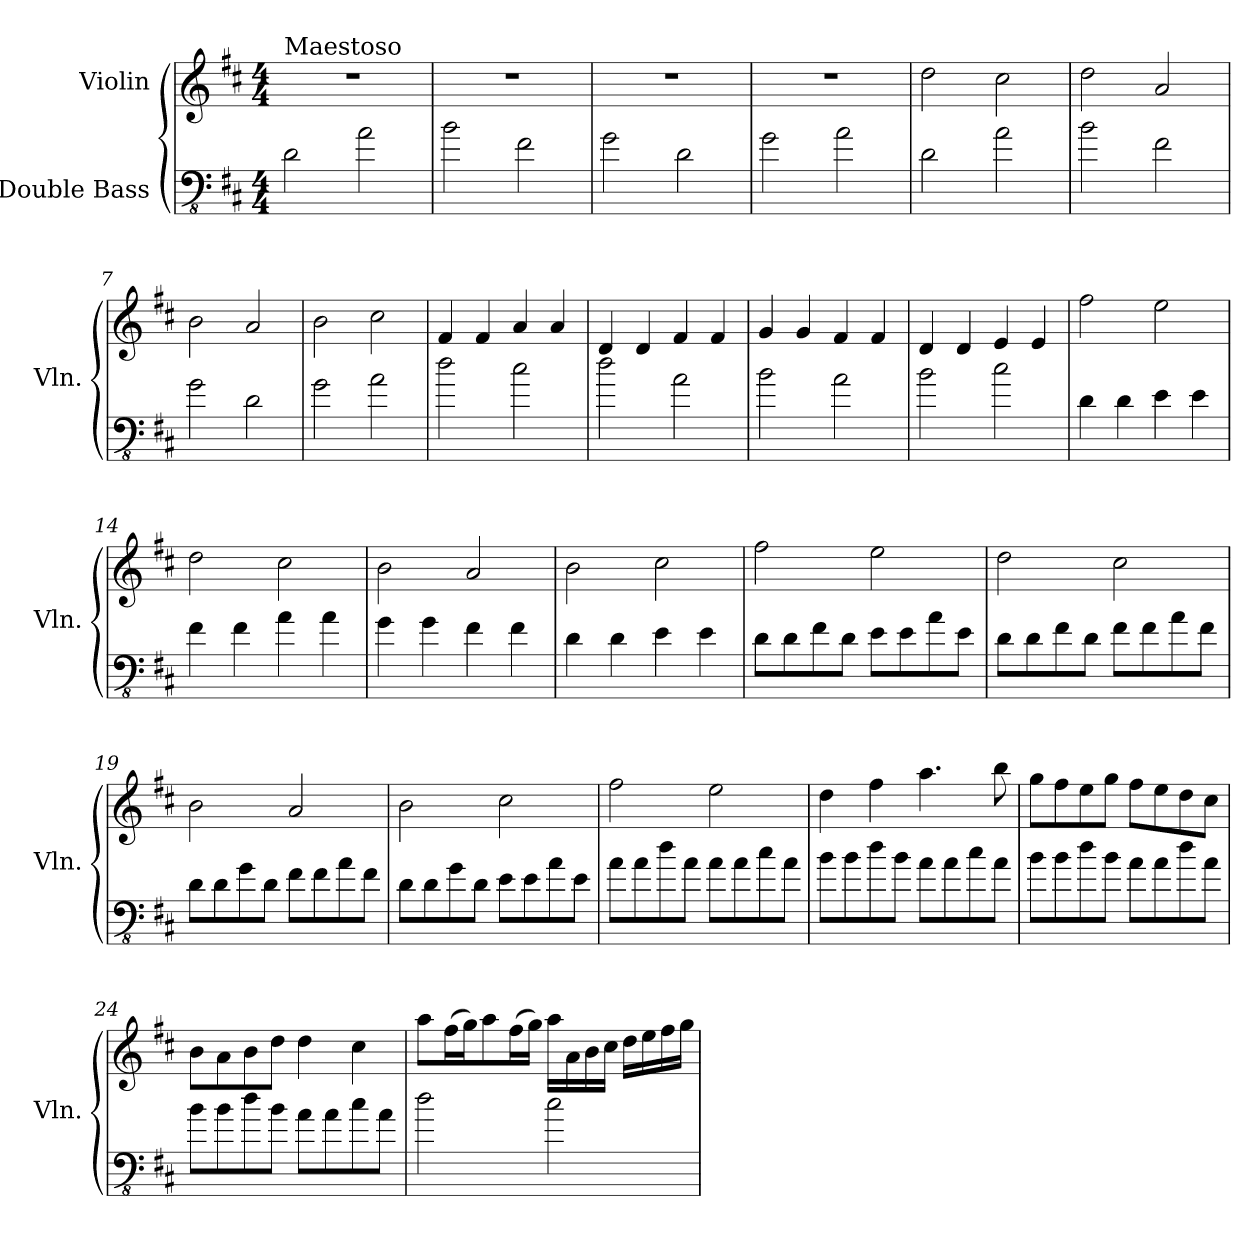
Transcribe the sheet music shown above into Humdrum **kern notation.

**kern	**kern
*part2	*part1
*staff2	*staff1
*I"Double Bass	*I"Violin
*	*I'Vln.
*clefFv4	*clefG2
*ITrd7c12	*
*k[f#c#]	*k[f#c#]
*D:	*D:
*M4/4	*M4/4
=1	=1
!	!LO:TX:a:t=Maestoso
2DD\	1r
2AA\	.
=2	=2
2BB\	1r
2FF#\	.
=3	=3
2GG\	1r
2DD\	.
=4	=4
2GG\	1r
2AA\	.
=5	=5
2DD\	2dd\
2AA\	2cc#\
=6	=6
2BB\	2dd\
2FF#\	2a/
=7	=7
2GG\	2b\
2DD\	2a/
=8	=8
2GG\	2b\
2AA\	2cc#\
=9	=9
2D\	4f#/
.	4f#/
2C#\	4a/
.	4a/
=10	=10
2D\	4d/
.	4d/
2AA\	4f#/
.	4f#/
!!LO:LB:g=z
=11	=11
2BB\	4g/
.	4g/
2AA\	4f#/
.	4f#/
=12	=12
2BB\	4d/
.	4d/
2C#\	4e/
.	4e/
=13	=13
4DD\	2ff#\
4DD\	.
4EE\	2ee\
4EE\	.
=14	=14
4FF#\	2dd\
4FF#\	.
4AA\	2cc#\
4AA\	.
=15	=15
4GG\	2b\
4GG\	.
4FF#\	2a/
4FF#\	.
=16	=16
4DD\	2b\
4DD\	.
4EE\	2cc#\
4EE\	.
=17	=17
8DD\L	2ff#\
8DD\	.
8FF#\	.
8DD\J	.
8EE\L	2ee\
8EE\	.
8AA\	.
8EE\J	.
!!LO:LB:g=z
=18	=18
8DD\L	2dd\
8DD\	.
8FF#\	.
8DD\J	.
8FF#\L	2cc#\
8FF#\	.
8AA\	.
8FF#\J	.
=19	=19
8DD\L	2b\
8DD\	.
8GG\	.
8DD\J	.
8FF#\L	2a/
8FF#\	.
8AA\	.
8FF#\J	.
=20	=20
8DD\L	2b\
8DD\	.
8GG\	.
8DD\J	.
8EE\L	2cc#\
8EE\	.
8AA\	.
8EE\J	.
=21	=21
8AA\L	2ff#\
8AA\	.
8D\	.
8AA\J	.
8AA\L	2ee\
8AA\	.
8C#\	.
8AA\J	.
=22	=22
8BB\L	4dd\
8BB\	.
8D\	4ff#\
8BB\J	.
8AA\L	4.aa\
8AA\	.
8C#\	.
8AA\J	8bb\
!!LO:LB:g=z
=23	=23
8BB\L	8gg\L
8BB\	8ff#\
8D\	8ee\
8BB\J	8gg\J
8AA\L	8ff#\L
8AA\	8ee\
8D\	8dd\
8AA\J	8cc#\J
=24	=24
8BB\L	8b\L
8BB\	8a\
8D\	8b\
8BB\J	8dd\J
8AA\L	4dd\
8AA\	.
8C#\	4cc#\
8AA\J	.
=25	=25
2D\	8aa\L
.	(16ff#\L
.	16gg\J)
.	8aa\
.	(16ff#\L
.	16gg\JJ)
2C#\	16aa\LL
.	16a\
.	16b\
.	16cc#\JJ
.	16dd\LL
.	16ee\
.	16ff#\
.	16gg\JJ
=	=
*-	*-
